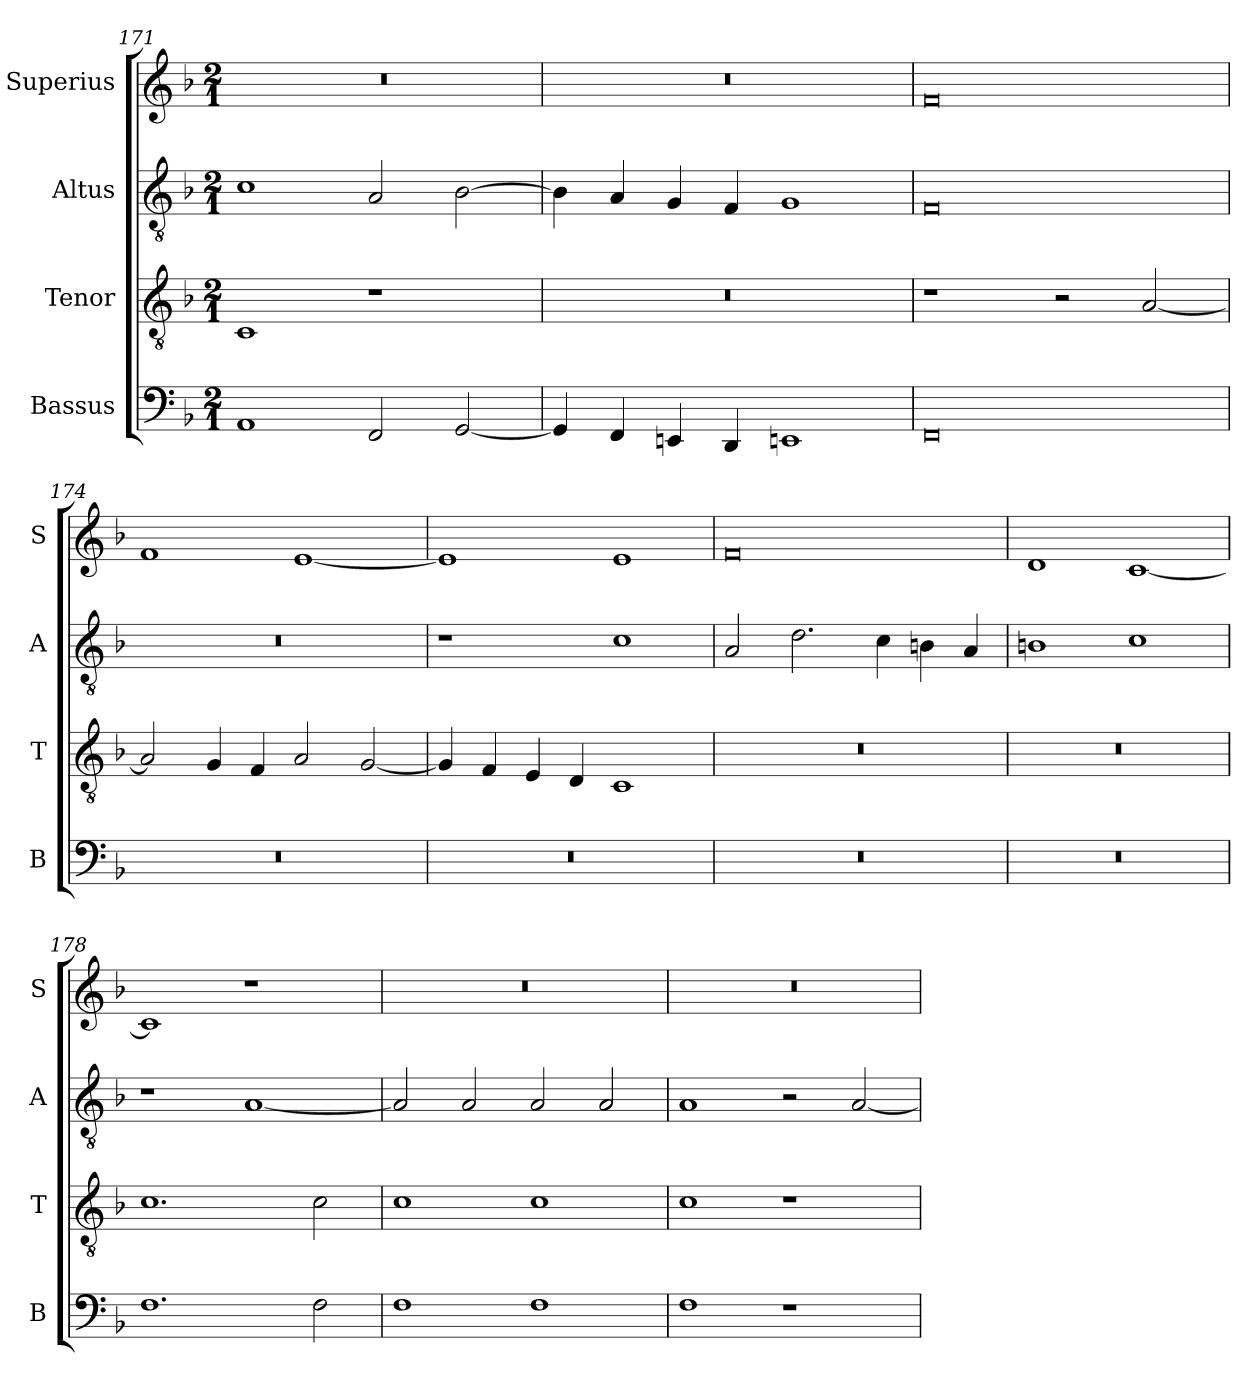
**kern	**kern	**kern	**kern
*part4	*part3	*part2	*part1
*staff4	*staff3	*staff2	*staff1
*I"Bassus	*I"Tenor	*I"Altus	*I"Superius
*I'B	*I'T	*I'A	*I'S
*clefF4	*clefGv2	*clefGv2	*clefG2
*k[b-]	*k[b-]	*k[b-]	*k[b-]
*M2/1	*M2/1	*M2/1	*M2/1
=171	=171	=171	=171
1AA	1C	1c	0r
2FF/	1r	2A/	.
[2GG/	.	[2B-\	.
=172	=172	=172	=172
4GG/]	0r	4B-\]	0r
4FF/	.	4A/	.
4EEn/	.	4G/	.
4DD/	.	4F/	.
1EEn	.	1G	.
=173	=173	=173	=173
0FF	1r	0F	0f
.	2r	.	.
.	[2A/	.	.
=174	=174	=174	=174
0r	2A/]	0r	1f
.	4G/	.	.
.	4F/	.	.
.	2A/	.	[1e
.	[2G/	.	.
=175	=175	=175	=175
0r	4G/]	1r	1e]
.	4F/	.	.
.	4E/	.	.
.	4D/	.	.
.	1C	1c	1e
=176	=176	=176	=176
0r	0r	2A/	0f
.	.	2.d\	.
.	.	4c\	.
.	.	4Bn\	.
.	.	4A/	.
=177	=177	=177	=177
0r	0r	1Bn	1d
.	.	1c	[1c
=178	=178	=178	=178
1.F	1.c	1r	1c]
.	.	[1A	1r
2F\	2c\	.	.
=179	=179	=179	=179
1F	1c	2A/]	0r
.	.	2A/	.
1F	1c	2A/	.
.	.	2A/	.
=180	=180	=180	=180
1F	1c	1A	0r
1r	1r	2r	.
.	.	[2A/	.
=	=	=	=
*-	*-	*-	*-
